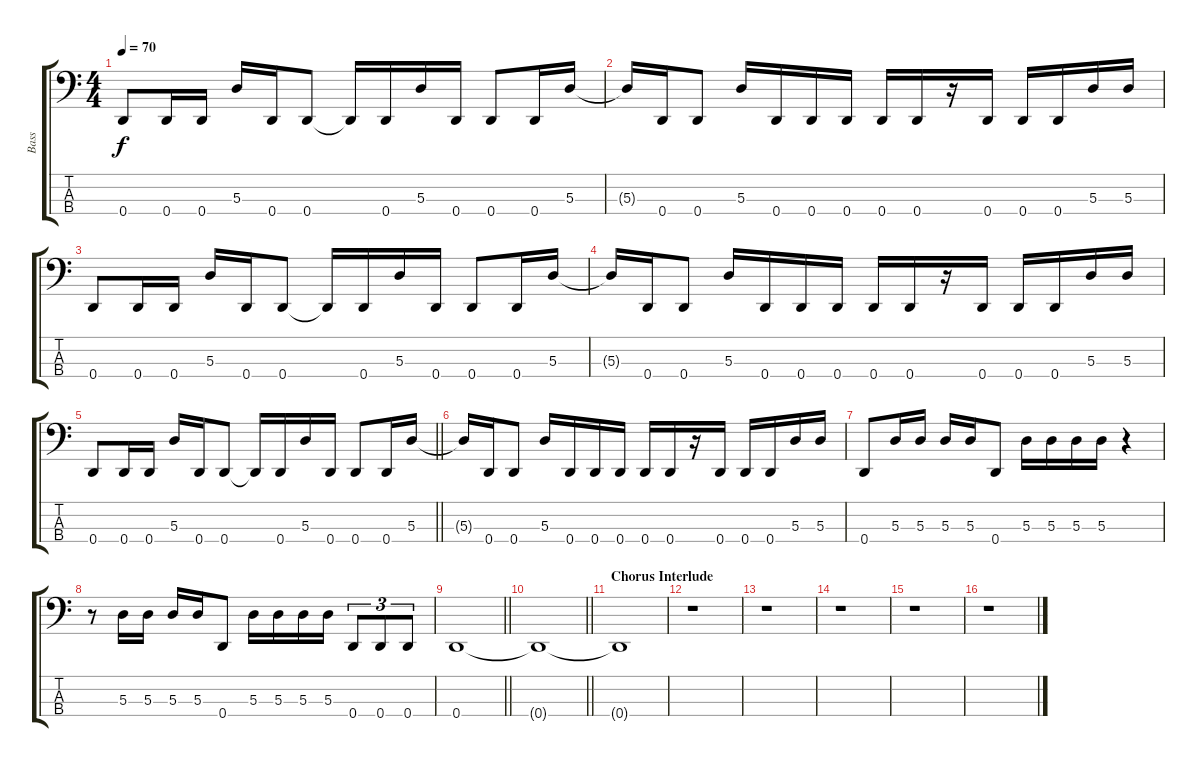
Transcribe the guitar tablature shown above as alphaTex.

\track ("Bass" "Bass") {instrument electricbassfinger}
\staff {score tabs}
\tuning (G2 D2 A1 D1) {hide}
\ts (4 4)
\tempo 70
\clef f4
\ks c
0.4.8{dy f} 0.4.16 0.4.16 5.3.16 0.4.16 0.4.8 0.4{t}.16 0.4.16 5.3.16 0.4.16 0.4.8 0.4.16 5.3.16 |
5.3{t}.16 0.4.16 0.4.8 5.3.16 0.4.16 0.4.16 0.4.16 0.4.16 0.4.16 r.16 0.4.16 0.4.16 0.4.16 5.3.16 5.3.16 |
0.4.8 0.4.16 0.4.16 5.3.16 0.4.16 0.4.8 0.4{t}.16 0.4.16 5.3.16 0.4.16 0.4.8 0.4.16 5.3.16 |
5.3{t}.16 0.4.16 0.4.8 5.3.16 0.4.16 0.4.16 0.4.16 0.4.16 0.4.16 r.16 0.4.16 0.4.16 0.4.16 5.3.16 5.3.16 |
\barLineRight lightlight
0.4.8 0.4.16 0.4.16 5.3.16 0.4.16 0.4.8 0.4{t}.16 0.4.16 5.3.16 0.4.16 0.4.8 0.4.16 5.3.16 |
5.3{t}.16 0.4.16 0.4.8 5.3.16 0.4.16 0.4.16 0.4.16 0.4.16 0.4.16 r.16 0.4.16 0.4.16 0.4.16 5.3.16 5.3.16 |
0.4.8 5.3.16 5.3.16 5.3.16 5.3.16 0.4.8 5.3.16 5.3.16 5.3.16 5.3.16 r.4 |
r.8 5.3.16 5.3.16 5.3.16 5.3.16 0.4.8 5.3.16 5.3.16 5.3.16 5.3.16 0.4.8{tu (3 2)} 0.4.8{tu (3 2)} 0.4.8{tu (3 2)} |
\barLineRight lightlight
0.4.1 |
\barLineRight lightlight
0.4{t}.1 |
\section ("" "Chorus Interlude")
0.4{t}.1 |
r.1 |
r.1 |
r.1 |
r.1 |
r.1
